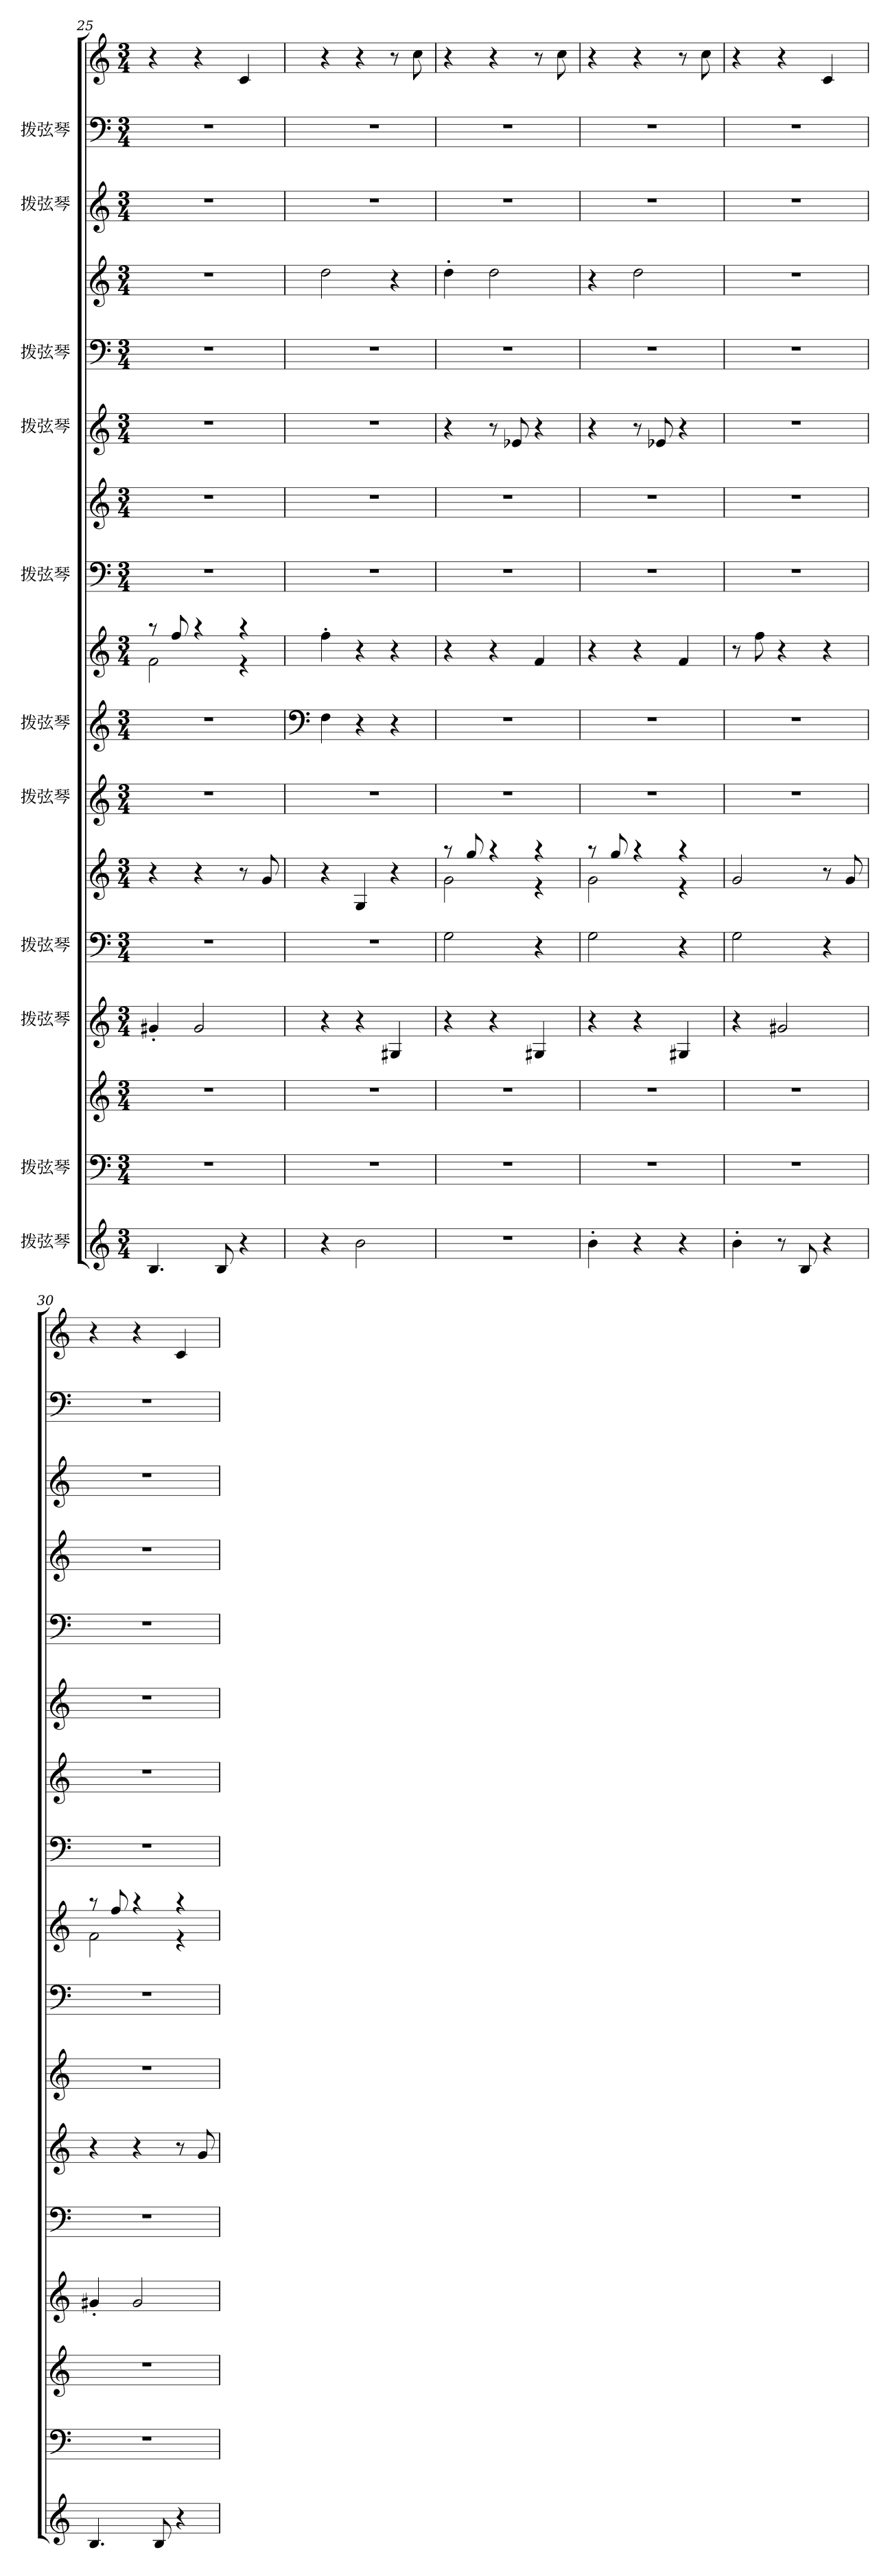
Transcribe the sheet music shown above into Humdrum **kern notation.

**kern	**kern	**kern	**kern	**kern	**kern	**kern	**kern	**kern	**kern	**kern	**kern	**kern	**kern	**kern	**kern	**kern
*part11	*part10	*part10	*part9	*part8	*part8	*part7	*part6	*part6	*part5	*part5	*part4	*part3	*part3	*part2	*part1	*part1
*staff17	*staff16	*staff15	*staff14	*staff13	*staff12	*staff11	*staff10	*staff9	*staff8	*staff7	*staff6	*staff5	*staff4	*staff3	*staff2	*staff1
*I"拨弦琴	*I"拨弦琴	*	*I"拨弦琴	*I"拨弦琴	*	*I"拨弦琴	*I"拨弦琴	*	*I"拨弦琴	*	*I"拨弦琴	*I"拨弦琴	*	*I"拨弦琴	*I"拨弦琴	*
!!LO:PB:g=z
*clefG2	*clefF4	*clefG2	*clefG2	*clefF4	*clefG2	*clefG2	*clefG2	*clefG2	*clefF4	*clefG2	*clefG2	*clefF4	*clefG2	*clefG2	*clefF4	*clefG2
*k[]	*k[]	*k[]	*k[]	*k[]	*k[]	*k[]	*k[]	*k[]	*k[]	*k[]	*k[]	*k[]	*k[]	*k[]	*k[]	*k[]
*M3/4	*M3/4	*M3/4	*M3/4	*M3/4	*M3/4	*M3/4	*M3/4	*M3/4	*M3/4	*M3/4	*M3/4	*M3/4	*M3/4	*M3/4	*M3/4	*M3/4
=25	=25	=25	=25	=25	=25	=25	=25	=25	=25	=25	=25	=25	=25	=25	=25	=25
*	*	*	*	*	*	*	*	*^	*	*	*	*	*	*	*	*
4.B/	2.r	2.r	4g#X'/	2.r	4r	2.r	2.r	8r	2f\	2.r	2.r	2.r	2.r	2.r	2.r	2.r	4r
.	.	.	.	.	.	.	.	8ff/	.	.	.	.	.	.	.	.	.
.	.	.	2g#/	.	4r	.	.	4r	.	.	.	.	.	.	.	.	4r
8B/	.	.	.	.	.	.	.	.	.	.	.	.	.	.	.	.	.
4r	.	.	.	.	8r	.	.	4r	4r	.	.	.	.	.	.	.	4c/
.	.	.	.	.	8g/	.	.	.	.	.	.	.	.	.	.	.	.
*	*	*	*	*	*	*	*	*v	*v	*	*	*	*	*	*	*	*
=26	=26	=26	=26	=26	=26	=26	=26	=26	=26	=26	=26	=26	=26	=26	=26	=26
*	*	*	*	*	*	*	*clefF4	*	*	*	*	*	*	*	*	*
4r	2.r	2.r	4r	2.r	4r	2.r	4F\	4ff'\	2.r	2.r	2.r	2.r	2dd\	2.r	2.r	4r
2b\	.	.	4r	.	4G/	.	4r	4r	.	.	.	.	.	.	.	4r
.	.	.	4G#X/	.	4r	.	4r	4r	.	.	.	.	4r	.	.	8r
.	.	.	.	.	.	.	.	.	.	.	.	.	.	.	.	8cc\
=27	=27	=27	=27	=27	=27	=27	=27	=27	=27	=27	=27	=27	=27	=27	=27	=27
*	*	*	*	*	*^	*	*	*	*	*	*	*	*	*	*	*
2.r	2.r	2.r	4r	2G\	8r	2g\	2.r	2.r	4r	2.r	2.r	4r	2.r	4dd'\	2.r	2.r	4r
.	.	.	.	.	8gg/	.	.	.	.	.	.	.	.	.	.	.	.
.	.	.	4r	.	4r	.	.	.	4r	.	.	8r	.	2dd\	.	.	4r
.	.	.	.	.	.	.	.	.	.	.	.	8e-X/	.	.	.	.	.
.	.	.	4G#X/	4r	4r	4r	.	.	4f/	.	.	4r	.	.	.	.	8r
.	.	.	.	.	.	.	.	.	.	.	.	.	.	.	.	.	8cc\
=28	=28	=28	=28	=28	=28	=28	=28	=28	=28	=28	=28	=28	=28	=28	=28	=28	=28
4b'\	2.r	2.r	4r	2G\	8r	2g\	2.r	2.r	4r	2.r	2.r	4r	2.r	4r	2.r	2.r	4r
.	.	.	.	.	8gg/	.	.	.	.	.	.	.	.	.	.	.	.
4r	.	.	4r	.	4r	.	.	.	4r	.	.	8r	.	2dd\	.	.	4r
.	.	.	.	.	.	.	.	.	.	.	.	8e-X/	.	.	.	.	.
4r	.	.	4G#X/	4r	4r	4r	.	.	4f/	.	.	4r	.	.	.	.	8r
.	.	.	.	.	.	.	.	.	.	.	.	.	.	.	.	.	8cc\
*	*	*	*	*	*v	*v	*	*	*	*	*	*	*	*	*	*	*
=29	=29	=29	=29	=29	=29	=29	=29	=29	=29	=29	=29	=29	=29	=29	=29	=29
4b'\	2.r	2.r	4r	2G\	2g/	2.r	2.r	8r	2.r	2.r	2.r	2.r	2.r	2.r	2.r	4r
.	.	.	.	.	.	.	.	8ff\	.	.	.	.	.	.	.	.
8r	.	.	2g#X/	.	.	.	.	4r	.	.	.	.	.	.	.	4r
8B/	.	.	.	.	.	.	.	.	.	.	.	.	.	.	.	.
4r	.	.	.	4r	8r	.	.	4r	.	.	.	.	.	.	.	4c/
.	.	.	.	.	8g/	.	.	.	.	.	.	.	.	.	.	.
!!LO:PB:g=z
=30	=30	=30	=30	=30	=30	=30	=30	=30	=30	=30	=30	=30	=30	=30	=30	=30
*	*	*	*	*	*	*	*	*^	*	*	*	*	*	*	*	*
4.B/	2.r	2.r	4g#X'/	2.r	4r	2.r	2.r	8r	2f\	2.r	2.r	2.r	2.r	2.r	2.r	2.r	4r
.	.	.	.	.	.	.	.	8ff/	.	.	.	.	.	.	.	.	.
.	.	.	2g#/	.	4r	.	.	4r	.	.	.	.	.	.	.	.	4r
8B/	.	.	.	.	.	.	.	.	.	.	.	.	.	.	.	.	.
4r	.	.	.	.	8r	.	.	4r	4r	.	.	.	.	.	.	.	4c/
.	.	.	.	.	8g/	.	.	.	.	.	.	.	.	.	.	.	.
*	*	*	*	*	*	*	*	*v	*v	*	*	*	*	*	*	*	*
=	=	=	=	=	=	=	=	=	=	=	=	=	=	=	=	=
*-	*-	*-	*-	*-	*-	*-	*-	*-	*-	*-	*-	*-	*-	*-	*-	*-
